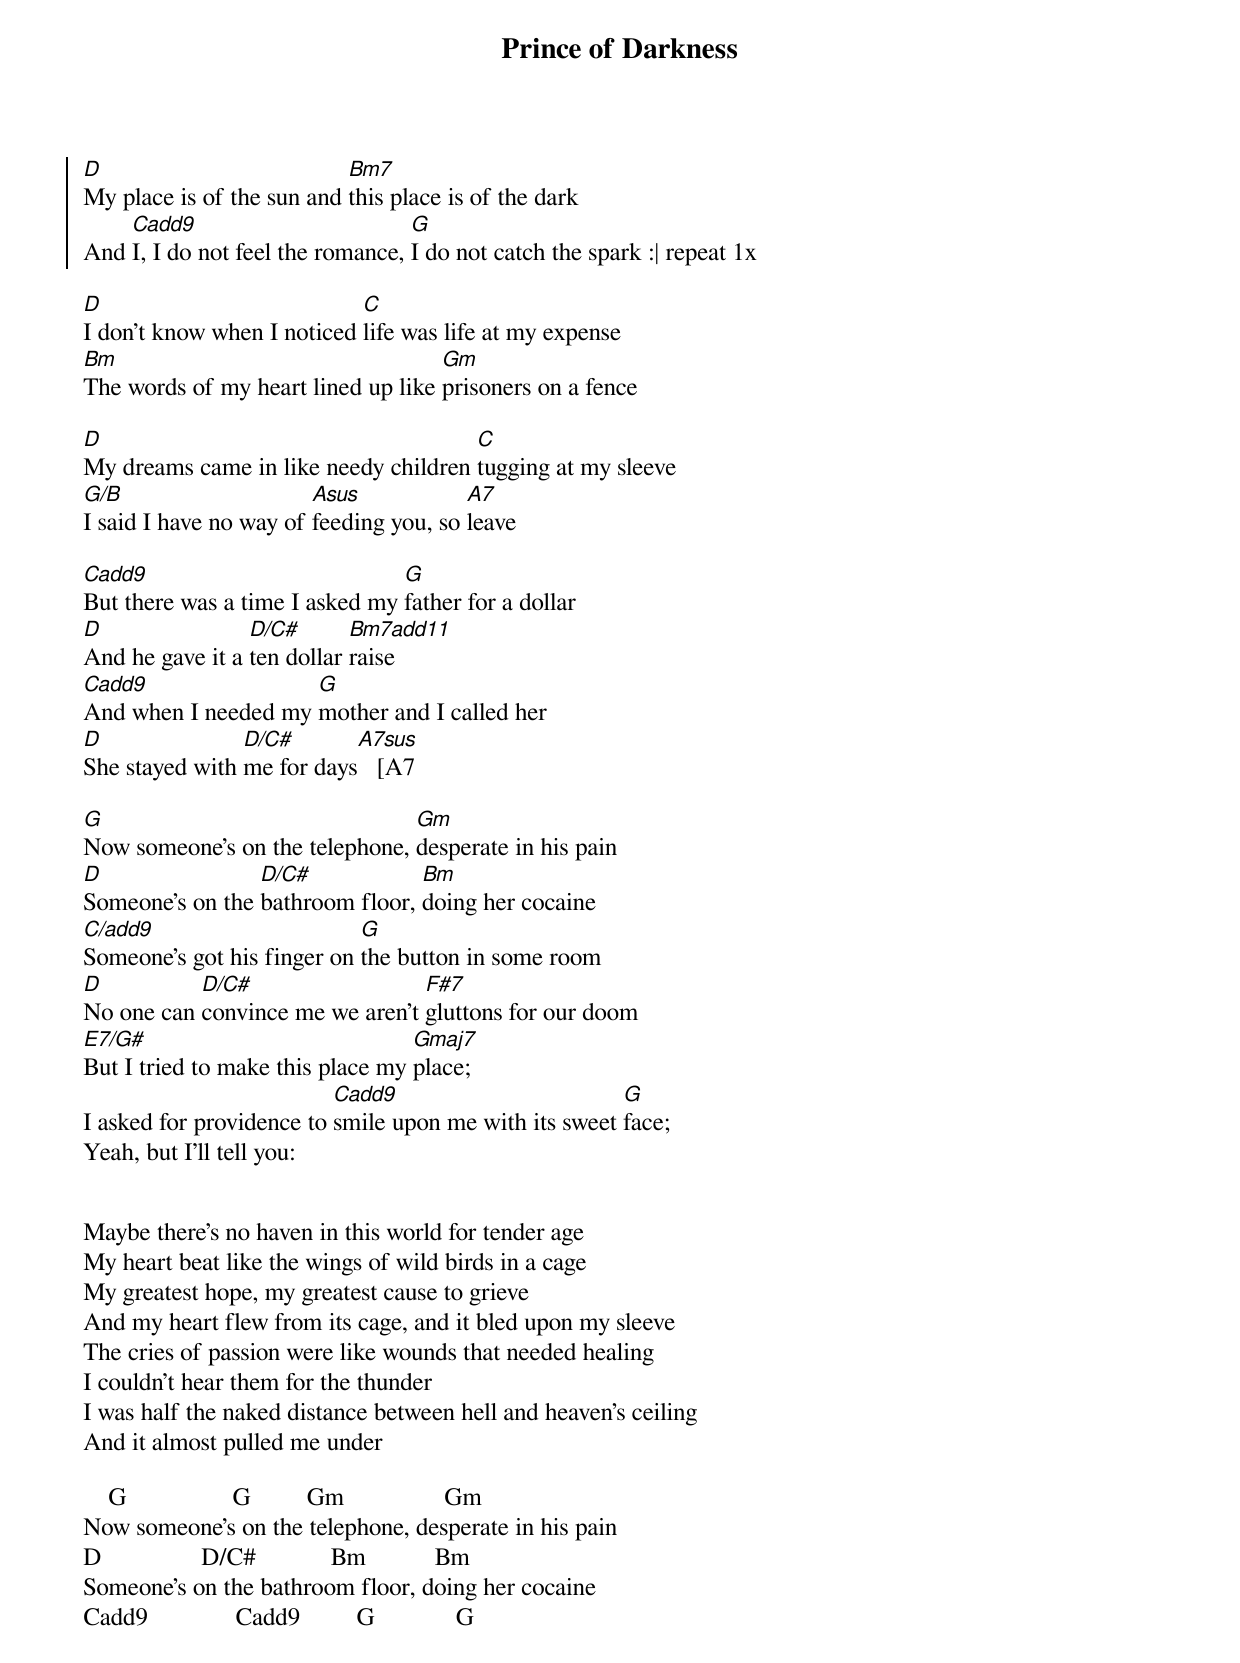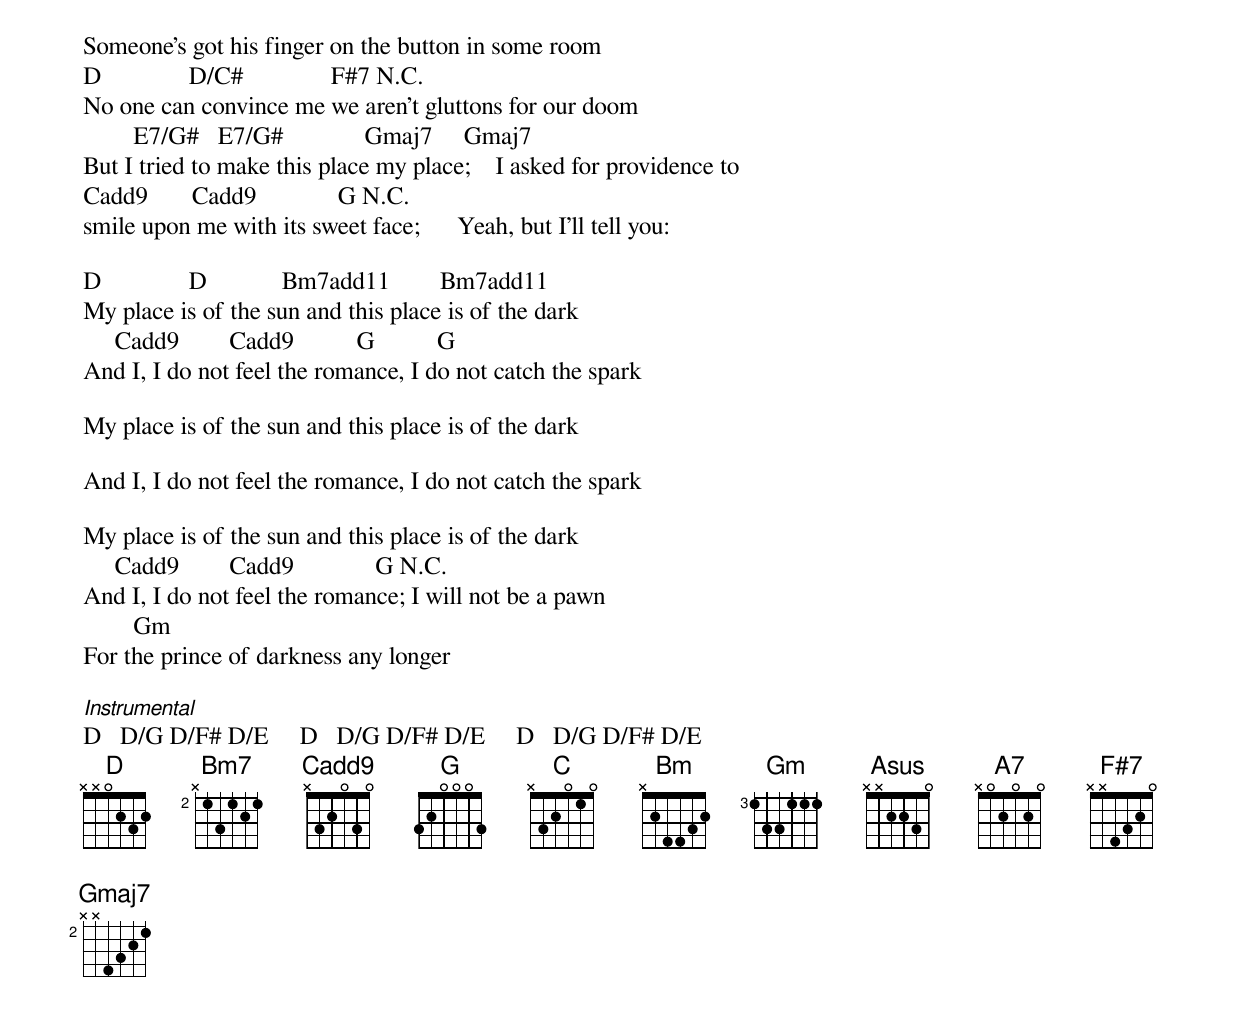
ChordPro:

{title: Prince of Darkness}
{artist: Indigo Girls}
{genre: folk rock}
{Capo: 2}

{start_of_chorus}
[D]My place is of the sun and [Bm7]this place is of the dark
And [Cadd9]I, I do not feel the romance, [G]I do not catch the spark :| repeat 1x
{end_of_chorus}

[D]I don't know when I noticed [C]life was life at my expense
[Bm]The words of my heart lined up like [Gm]prisoners on a fence

[D]My dreams came in like needy children [C]tugging at my sleeve
[G/B]I said I have no way of [Asus]feeding you, so [A7]leave

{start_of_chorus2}
[Cadd9]But there was a time I asked my [G]father for a dollar
[D]And he gave it a [D/C#]ten dollar [Bm7add11]raise
[Cadd9]And when I needed my [G]mother and I called her
[D]She stayed with [D/C#]me for days[A7sus]   [A7

[G]Now someone's on the telephone, [Gm]desperate in his pain
[D]Someone's on the [D/C#]bathroom floor, [Bm]doing her cocaine
[C/add9]Someone's got his finger on [G]the button in some room
[D]No one can [D/C#]convince me we aren't [F#7]gluttons for our doom
[E7/G#]But I tried to make this place my [Gmaj7]place;
I asked for providence to [Cadd9]smile upon me with its sweet [G]face;
Yeah, but I'll tell you:
{end_of_chorus}

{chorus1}

Maybe there's no haven in this world for tender age
My heart beat like the wings of wild birds in a cage
My greatest hope, my greatest cause to grieve
And my heart flew from its cage, and it bled upon my sleeve
The cries of passion were like wounds that needed healing
I couldn't hear them for the thunder
I was half the naked distance between hell and heaven's ceiling
And it almost pulled me under

    G                 G         Gm                Gm
Now someone's on the telephone, desperate in his pain
D                D/C#            Bm           Bm
Someone's on the bathroom floor, doing her cocaine
Cadd9              Cadd9         G             G
Someone's got his finger on the button in some room
D              D/C#              F#7 N.C.
No one can convince me we aren't gluttons for our doom
        E7/G#   E7/G#             Gmaj7     Gmaj7
But I tried to make this place my place;    I asked for providence to
Cadd9       Cadd9             G N.C.
smile upon me with its sweet face;      Yeah, but I'll tell you:

D              D            Bm7add11        Bm7add11
My place is of the sun and this place is of the dark
     Cadd9        Cadd9          G          G
And I, I do not feel the romance, I do not catch the spark

My place is of the sun and this place is of the dark

And I, I do not feel the romance, I do not catch the spark

My place is of the sun and this place is of the dark
     Cadd9        Cadd9             G N.C.
And I, I do not feel the romance; I will not be a pawn
        Gm
For the prince of darkness any longer

[Instrumental]
D   D/G D/F# D/E     D   D/G D/F# D/E     D   D/G D/F# D/E
